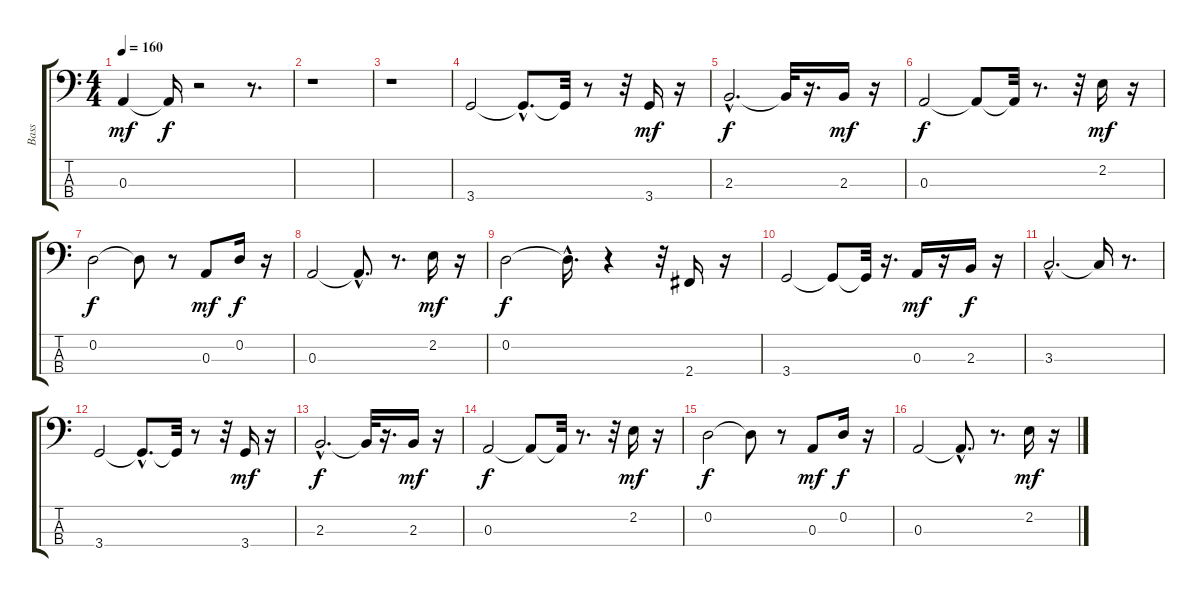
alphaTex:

\track ("Bass" "Bass") {instrument electricbassfinger}
\staff {score tabs}
\tuning (G2 D2 A1 E1) {hide}
\ts (4 4)
\tempo 160
\clef f4
\ks c
0.3.4{dy mf} 0.3{t}.16{dy f} r.2 r.8{d} |
r.1 |
r.1 |
3.4.2 3.4{hac t}.8{d} 3.4{t}.32 r.8 r.32 3.4.16{dy mf} r.16 |
2.3{hac}.2{d dy f} 2.3{t}.32 r.16{d} 2.3.16{dy mf} r.16 |
0.3.2{dy f} 0.3{t}.8 0.3{t}.32 r.8{d} r.32 2.2.16{dy mf} r.16 |
0.2.2{dy f} 0.2{t}.8 r.8 0.3.8{dy mf} 0.2.16{dy f} r.16 |
0.3.2 0.3{hac t}.8{d} r.8{d} 2.2.16{dy mf} r.16 |
0.2.2{dy f} 0.2{hac t}.16{d} r.4 r.32 2.4.16 r.16 |
3.4.2 3.4{t}.8 3.4{t}.32 r.16{d} 0.3.16{dy mf} r.16 2.3.16{dy f} r.16 |
3.3{hac}.2{d} 3.3{t}.16 r.8{d} |
3.4.2 3.4{hac t}.8{d} 3.4{t}.32 r.8 r.32 3.4.16{dy mf} r.16 |
2.3{hac}.2{d dy f} 2.3{t}.32 r.16{d} 2.3.16{dy mf} r.16 |
0.3.2{dy f} 0.3{t}.8 0.3{t}.32 r.8{d} r.32 2.2.16{dy mf} r.16 |
0.2.2{dy f} 0.2{t}.8 r.8 0.3.8{dy mf} 0.2.16{dy f} r.16 |
0.3.2 0.3{hac t}.8{d} r.8{d} 2.2.16{dy mf} r.16
